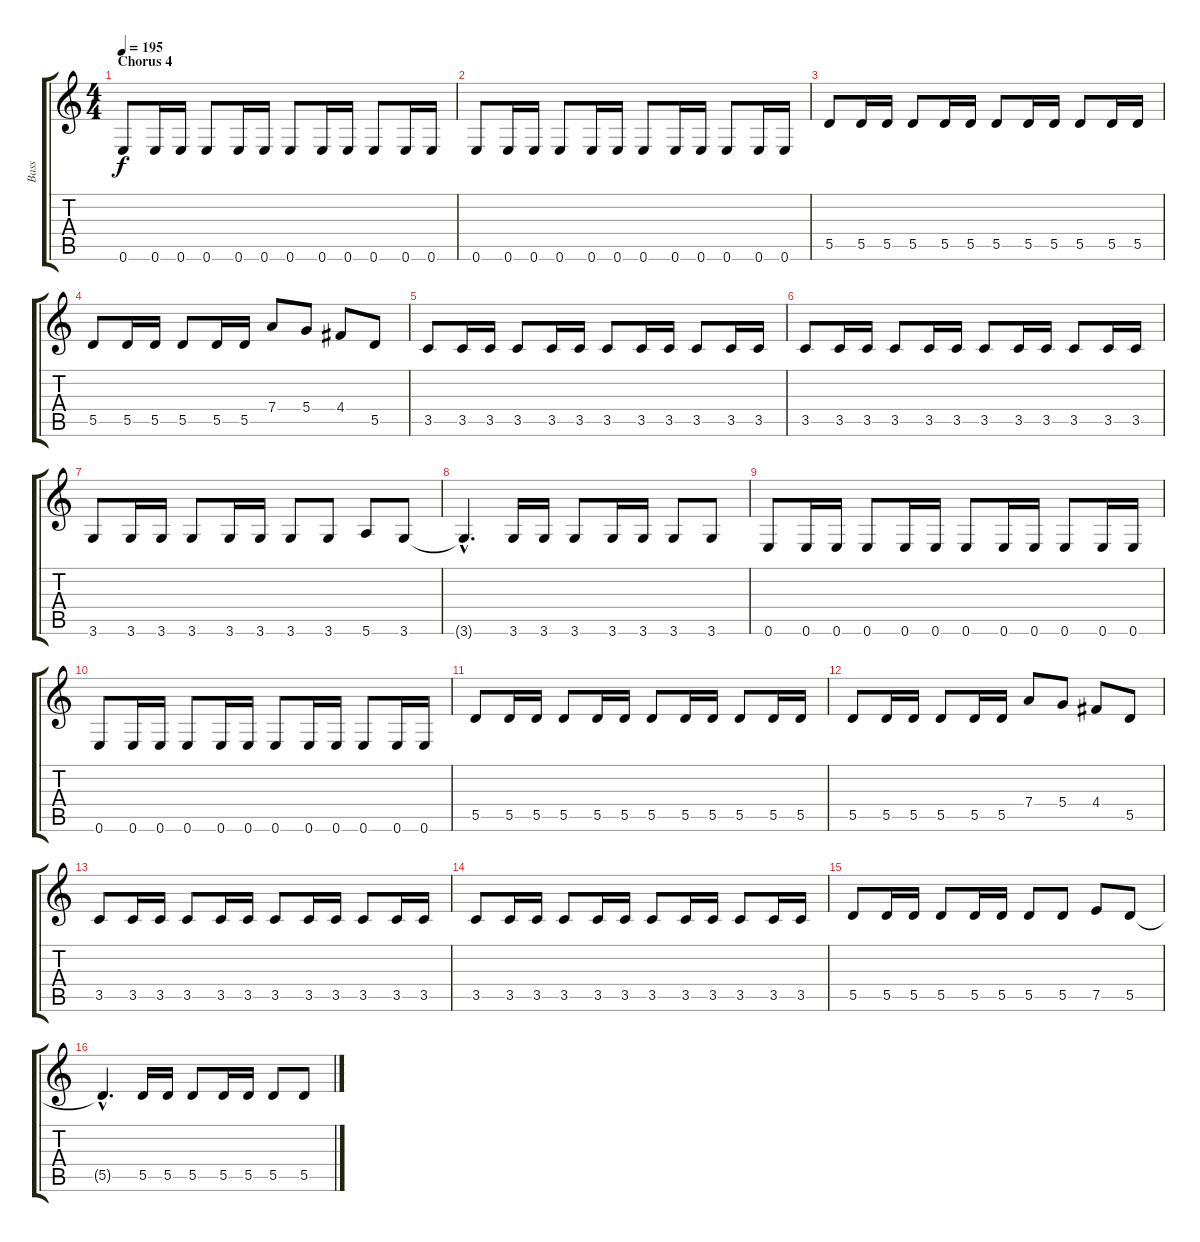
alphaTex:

\track ("Bass" "Bass") {instrument electricbassfinger}
\staff {score tabs}
\tuning (E4 B3 G3 D3 A2 E2) {hide}
\ts (4 4)
\section ("" "Chorus 4")
\tempo 195
\clef g2
\ks c
0.6.8{dy f} 0.6.16 0.6.16 0.6.8 0.6.16 0.6.16 0.6.8 0.6.16 0.6.16 0.6.8 0.6.16 0.6.16 |
0.6.8 0.6.16 0.6.16 0.6.8 0.6.16 0.6.16 0.6.8 0.6.16 0.6.16 0.6.8 0.6.16 0.6.16 |
5.5.8 5.5.16 5.5.16 5.5.8 5.5.16 5.5.16 5.5.8 5.5.16 5.5.16 5.5.8 5.5.16 5.5.16 |
5.5.8 5.5.16 5.5.16 5.5.8 5.5.16 5.5.16 7.4.8 5.4.8 4.4.8 5.5.8 |
3.5.8 3.5.16 3.5.16 3.5.8 3.5.16 3.5.16 3.5.8 3.5.16 3.5.16 3.5.8 3.5.16 3.5.16 |
3.5.8 3.5.16 3.5.16 3.5.8 3.5.16 3.5.16 3.5.8 3.5.16 3.5.16 3.5.8 3.5.16 3.5.16 |
3.6.8 3.6.16 3.6.16 3.6.8 3.6.16 3.6.16 3.6.8 3.6.8 5.6.8 3.6.8 |
3.6{hac t}.4{d} 3.6.16 3.6.16 3.6.8 3.6.16 3.6.16 3.6.8 3.6.8 |
0.6.8 0.6.16 0.6.16 0.6.8 0.6.16 0.6.16 0.6.8 0.6.16 0.6.16 0.6.8 0.6.16 0.6.16 |
0.6.8 0.6.16 0.6.16 0.6.8 0.6.16 0.6.16 0.6.8 0.6.16 0.6.16 0.6.8 0.6.16 0.6.16 |
5.5.8 5.5.16 5.5.16 5.5.8 5.5.16 5.5.16 5.5.8 5.5.16 5.5.16 5.5.8 5.5.16 5.5.16 |
5.5.8 5.5.16 5.5.16 5.5.8 5.5.16 5.5.16 7.4.8 5.4.8 4.4.8 5.5.8 |
3.5.8 3.5.16 3.5.16 3.5.8 3.5.16 3.5.16 3.5.8 3.5.16 3.5.16 3.5.8 3.5.16 3.5.16 |
3.5.8 3.5.16 3.5.16 3.5.8 3.5.16 3.5.16 3.5.8 3.5.16 3.5.16 3.5.8 3.5.16 3.5.16 |
5.5.8 5.5.16 5.5.16 5.5.8 5.5.16 5.5.16 5.5.8 5.5.8 7.5.8 5.5.8 |
5.5{hac t}.4{d} 5.5.16 5.5.16 5.5.8 5.5.16 5.5.16 5.5.8 5.5.8
